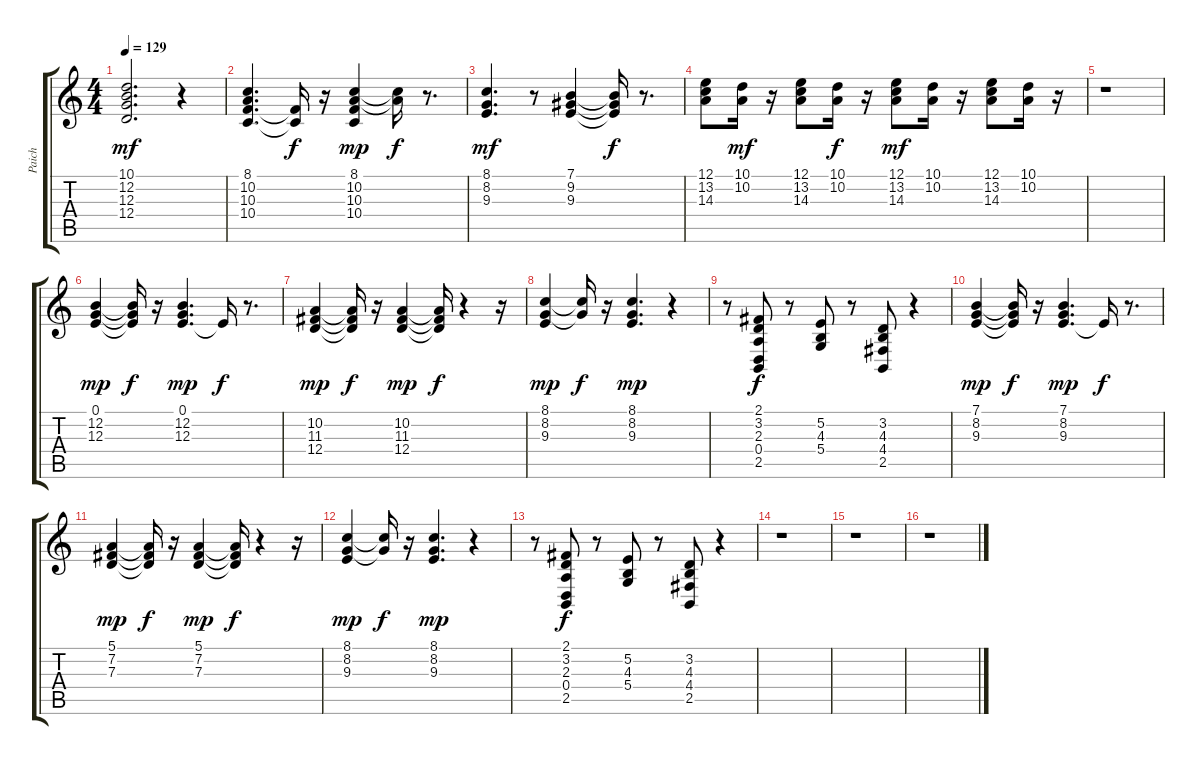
\track ("Paich" "Paich") {instrument brightacousticpiano}
\staff {score tabs}
\tuning (E4 B3 G3 D3 A2 E2) {hide}
\ts (4 4)
\tempo 129
\clef g2
\ks c
(10.1 12.2 12.3 12.4).2{d dy mf} r.4 |
(8.1 10.2 10.3 10.4).4{d} (10.3{t} 10.4{t}).16{dy f} r.16 (8.1 10.2 10.3 10.4).4{dy mp} (8.1{t} 10.2{t}).16{dy f} r.8{d} |
(8.1 8.2 9.3).4{d dy mf} r.8 (7.1 9.2 9.3).4 (7.1{t} 9.2{t} 9.3{t}).16{dy f} r.8{d} |
(12.1 13.2 14.3).8 (10.1 10.2).16{dy mf} r.16 (12.1 13.2 14.3).8 (10.1 10.2).16{dy f} r.16 (12.1 13.2 14.3).8{dy mf} (10.1 10.2).16 r.16 (12.1 13.2 14.3).8 (10.1 10.2).16 r.16 |
r.1 |
(0.1 12.2 12.3).4{dy mp} (0.1{t} 12.2{t} 12.3{t}).16{dy f} r.16 (0.1 12.2 12.3).4{d dy mp} 0.1{t}.16{dy f} r.8{d} |
(10.2 11.3 12.4).4{dy mp} (10.2{t} 11.3{t} 12.4{t}).16{dy f} r.16 (10.2 11.3 12.4).4{dy mp} (10.2{t} 11.3{t} 12.4{t}).16{dy f} r.4 r.16 |
(8.1 8.2 9.3).4{dy mp} (8.1{t} 8.2{t}).16{dy f} r.16 (8.1 8.2 9.3).4{d dy mp} r.4 |
r.8 (2.1 3.2 2.3 0.4 2.5).8{dy f} r.8 (5.2 4.3 5.4).8 r.8 (3.2 4.3 4.4 2.5).8 r.4 |
(7.1 8.2 9.3).4{dy mp} (7.1{t} 8.2{t} 9.3{t}).16{dy f} r.16 (7.1 8.2 9.3).4{d dy mp} 9.3{t}.16{dy f} r.8{d} |
(5.1 7.2 7.3).4{dy mp} (5.1{t} 7.2{t} 7.3{t}).16{dy f} r.16 (5.1 7.2 7.3).4{dy mp} (5.1{t} 7.2{t} 7.3{t}).16{dy f} r.4 r.16 |
(8.1 8.2 9.3).4{dy mp} (8.1{t} 8.2{t}).16{dy f} r.16 (8.1 8.2 9.3).4{d dy mp} r.4 |
r.8 (2.1 3.2 2.3 0.4 2.5).8{dy f} r.8 (5.2 4.3 5.4).8 r.8 (3.2 4.3 4.4 2.5).8 r.4 |
r.1 |
r.1 |
r.1
